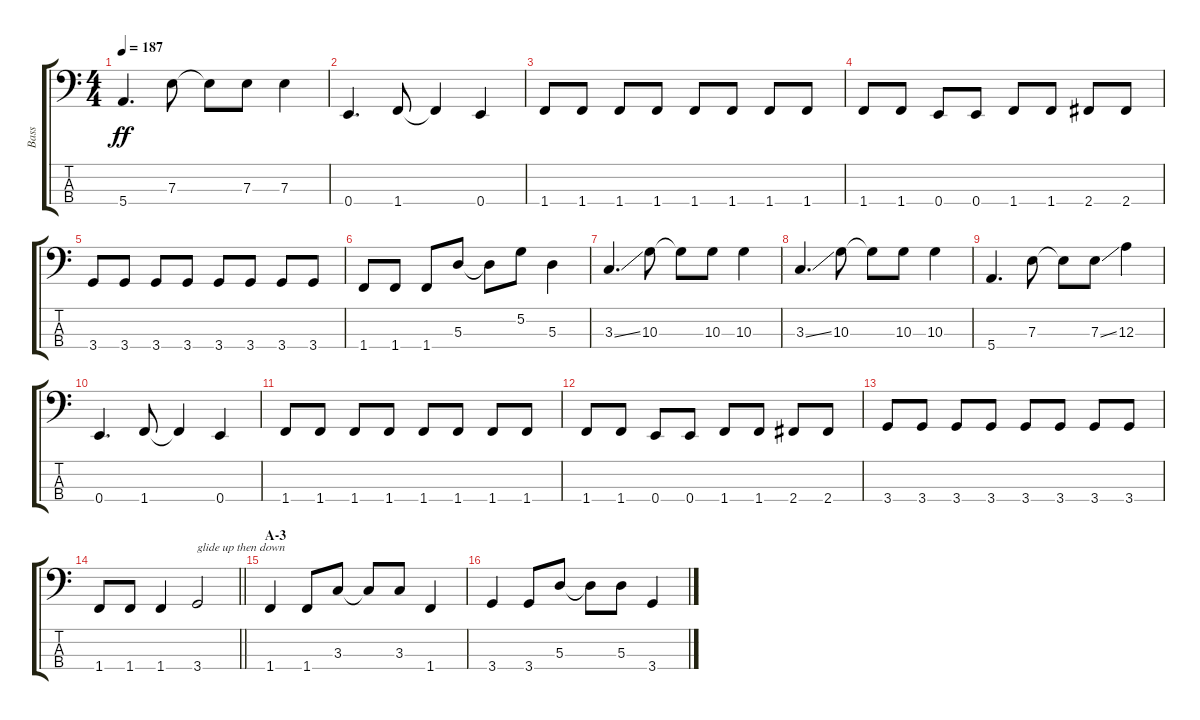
\track ("Bass" "Bass") {instrument electricbasspick}
\staff {score tabs}
\tuning (G2 D2 A1 E1) {hide}
\ts (4 4)
\tempo 187
\clef f4
\ks c
5.4.4{d dy ff} 7.3.8 7.3{t}.8 7.3.8 7.3.4 |
0.4.4{d} 1.4.8 1.4{t}.4 0.4.4 |
1.4.8 1.4.8 1.4.8 1.4.8 1.4.8 1.4.8 1.4.8 1.4.8 |
1.4.8 1.4.8 0.4.8 0.4.8 1.4.8 1.4.8 2.4.8 2.4.8 |
3.4.8 3.4.8 3.4.8 3.4.8 3.4.8 3.4.8 3.4.8 3.4.8 |
1.4.8 1.4.8 1.4.8 5.3.8 5.3{t}.8 5.2.8 5.3.4 |
3.3{ss}.4{d} 10.3.8 10.3{t}.8 10.3.8 10.3.4 |
3.3{ss}.4{d} 10.3.8 10.3{t}.8 10.3.8 10.3.4 |
5.4.4{d} 7.3.8 7.3{t}.8 7.3{ss}.8 12.3.4 |
0.4.4{d} 1.4.8 1.4{t}.4 0.4.4 |
1.4.8 1.4.8 1.4.8 1.4.8 1.4.8 1.4.8 1.4.8 1.4.8 |
1.4.8 1.4.8 0.4.8 0.4.8 1.4.8 1.4.8 2.4.8 2.4.8 |
3.4.8 3.4.8 3.4.8 3.4.8 3.4.8 3.4.8 3.4.8 3.4.8 |
\barLineRight lightlight
1.4.8 1.4.8 1.4.4 3.4.2{txt "glide up then down"} |
\section ("" "A-3")
1.4.4 1.4.8 3.3.8 3.3{t}.8 3.3.8 1.4.4 |
3.4.4 3.4.8 5.3.8 5.3{t}.8 5.3.8 3.4.4
